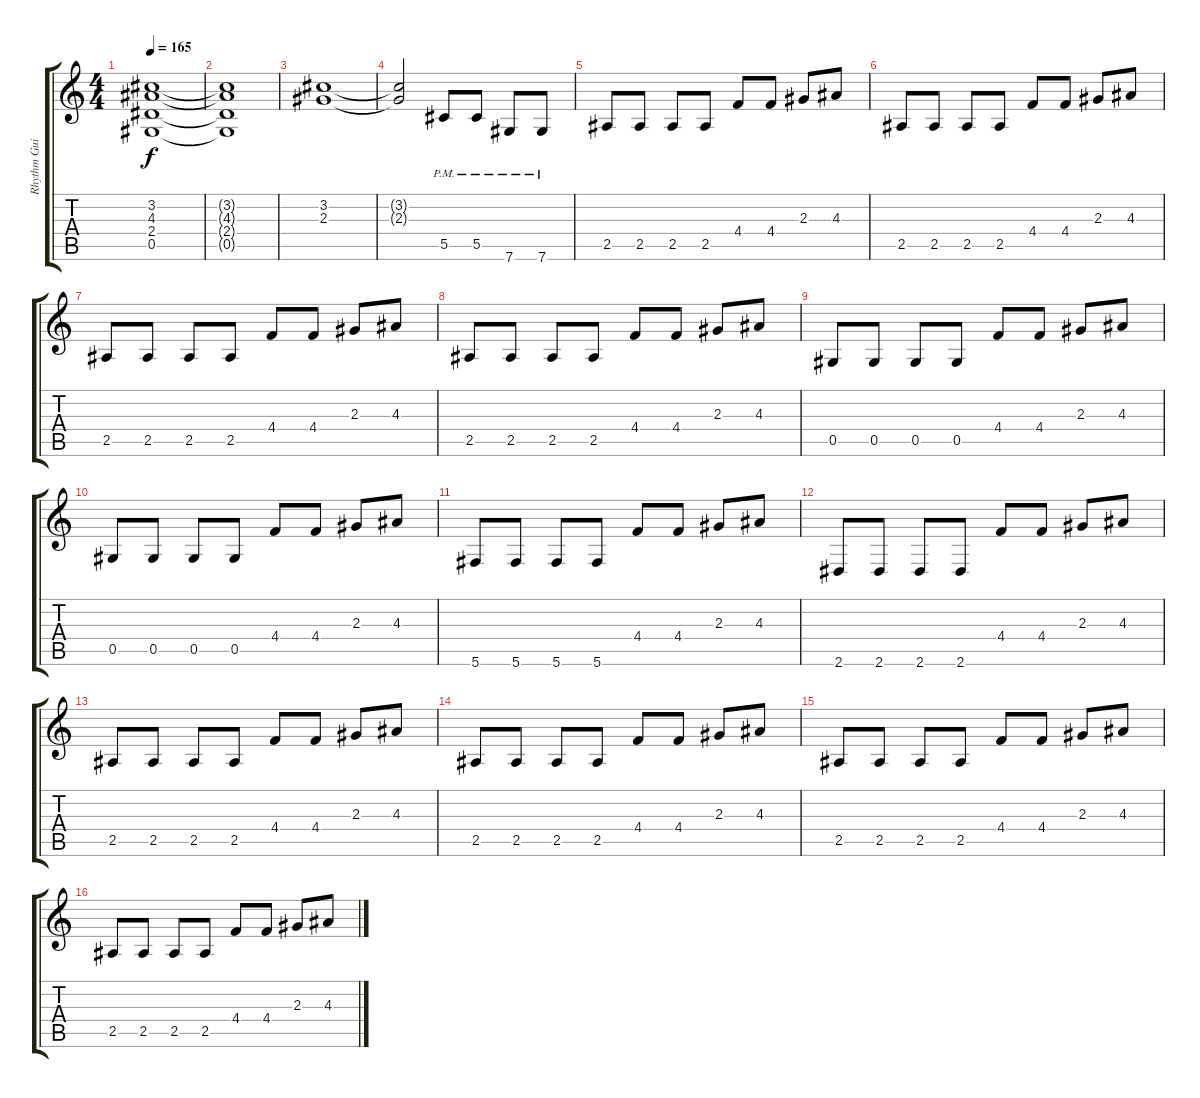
\track ("Rhythm Guitar" "Rhythm Gui") {instrument distortionguitar}
\staff {score tabs}
\tuning (Eb4 Bb3 Gb3 Db3 Ab2 Db2) {hide}
\ts (4 4)
\tempo 165
\clef g2
\ks c
(3.2 4.3 2.4 0.5).1{dy f} |
(3.2{t} 4.3{t} 2.4{t} 0.5{t}).1 |
(3.2 2.3).1 |
(3.2{t} 2.3{t}).2 5.5{pm}.8 5.5{pm}.8 7.6{pm}.8 7.6{pm}.8 |
2.5.8 2.5.8 2.5.8 2.5.8 4.4.8 4.4.8 2.3.8 4.3.8 |
2.5.8 2.5.8 2.5.8 2.5.8 4.4.8 4.4.8 2.3.8 4.3.8 |
2.5.8 2.5.8 2.5.8 2.5.8 4.4.8 4.4.8 2.3.8 4.3.8 |
2.5.8 2.5.8 2.5.8 2.5.8 4.4.8 4.4.8 2.3.8 4.3.8 |
0.5.8 0.5.8 0.5.8 0.5.8 4.4.8 4.4.8 2.3.8 4.3.8 |
0.5.8 0.5.8 0.5.8 0.5.8 4.4.8 4.4.8 2.3.8 4.3.8 |
5.6.8 5.6.8 5.6.8 5.6.8 4.4.8 4.4.8 2.3.8 4.3.8 |
2.6.8 2.6.8 2.6.8 2.6.8 4.4.8 4.4.8 2.3.8 4.3.8 |
2.5.8 2.5.8 2.5.8 2.5.8 4.4.8 4.4.8 2.3.8 4.3.8 |
2.5.8 2.5.8 2.5.8 2.5.8 4.4.8 4.4.8 2.3.8 4.3.8 |
2.5.8 2.5.8 2.5.8 2.5.8 4.4.8 4.4.8 2.3.8 4.3.8 |
2.5.8 2.5.8 2.5.8 2.5.8 4.4.8 4.4.8 2.3.8 4.3.8
